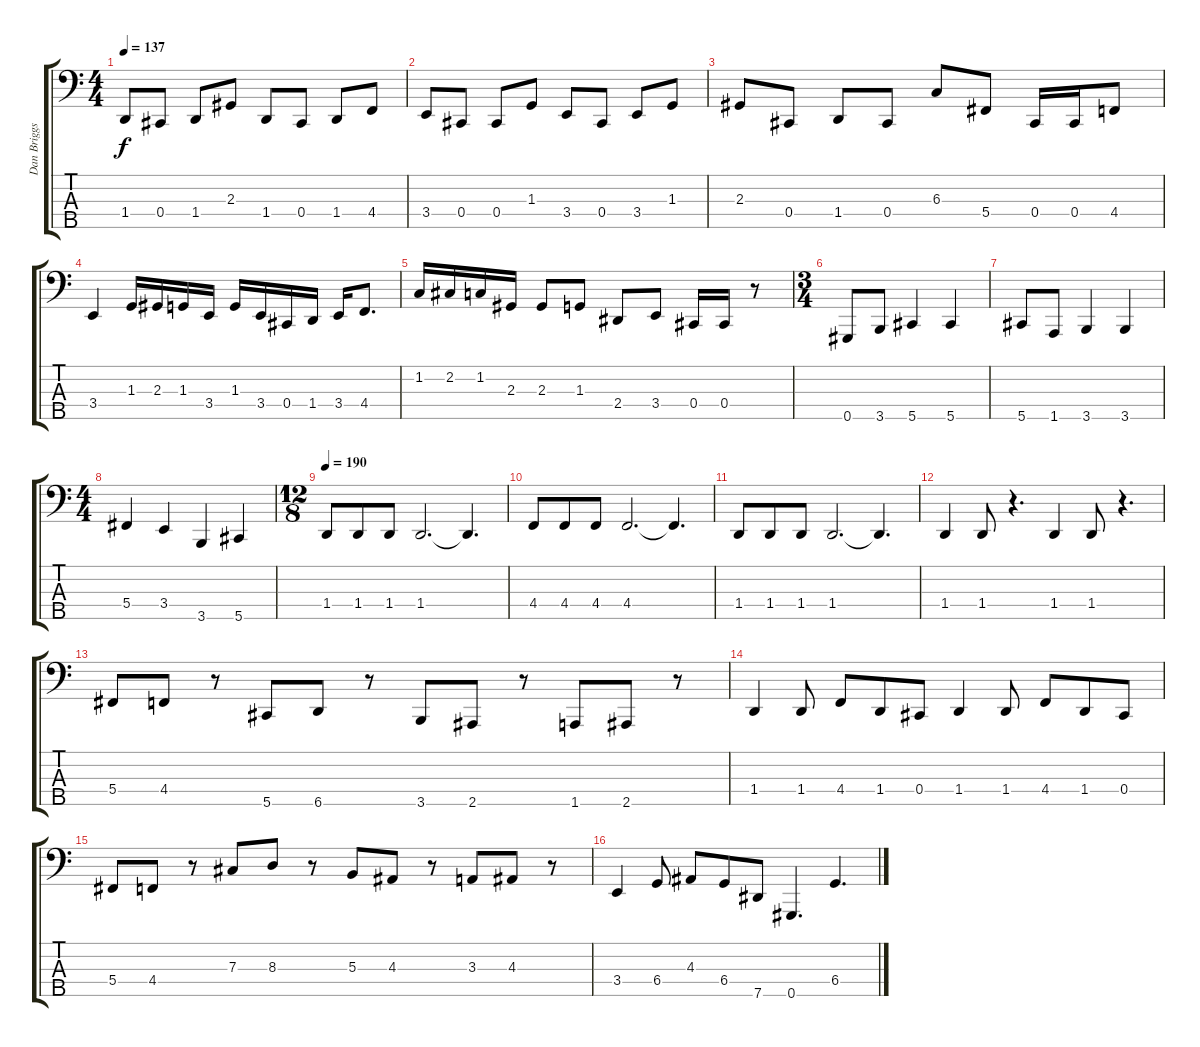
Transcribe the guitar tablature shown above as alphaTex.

\track ("Dan Briggs" "Dan Briggs") {instrument electricbassfinger}
\staff {score tabs}
\tuning (E2 B1 Gb1 Db1 Ab0) {hide}
\ts (4 4)
\tempo 137
\clef f4
\ks c
1.4.8{dy f} 0.4.8 1.4.8 2.3.8 1.4.8 0.4.8 1.4.8 4.4.8 |
3.4.8 0.4.8 0.4.8 1.3.8 3.4.8 0.4.8 3.4.8 1.3.8 |
2.3.8 0.4.8 1.4.8 0.4.8 6.3.8 5.4.8 0.4.16 0.4.16 4.4.8 |
3.4.4 1.3.16 2.3.16 1.3.16 3.4.16 1.3.16 3.4.16 0.4.16 1.4.16 3.4.16 4.4.8{d} |
1.2.16 2.2.16 1.2.16 2.3.16 2.3.8 1.3.8 2.4.8 3.4.8 0.4.16 0.4.16 r.8 |
\ts (3 4)
0.5.8 3.5.8 5.5.4 5.5.4 |
5.5.8 1.5.8 3.5.4 3.5.4 |
\ts (4 4)
5.4.4 3.4.4 3.5.4 5.5.4 |
\ts (12 8)
\tempo 190
1.4.8 1.4.8 1.4.8 1.4.2{d} 1.4{t}.4{d} |
4.4.8 4.4.8 4.4.8 4.4.2{d} 4.4{t}.4{d} |
1.4.8 1.4.8 1.4.8 1.4.2{d} 1.4{t}.4{d} |
1.4.4 1.4.8 r.4{d} 1.4.4 1.4.8 r.4{d} |
5.4.8 4.4.8 r.8 5.5.8 6.5.8 r.8 3.5.8 2.5.8 r.8 1.5.8 2.5.8 r.8 |
1.4.4 1.4.8 4.4.8 1.4.8 0.4.8 1.4.4 1.4.8 4.4.8 1.4.8 0.4.8 |
5.4.8 4.4.8 r.8 7.3.8 8.3.8 r.8 5.3.8 4.3.8 r.8 3.3.8 4.3.8 r.8 |
3.4.4 6.4.8 4.3.8 6.4.8 7.5.8 0.5.4{d} 6.4.4{d}
